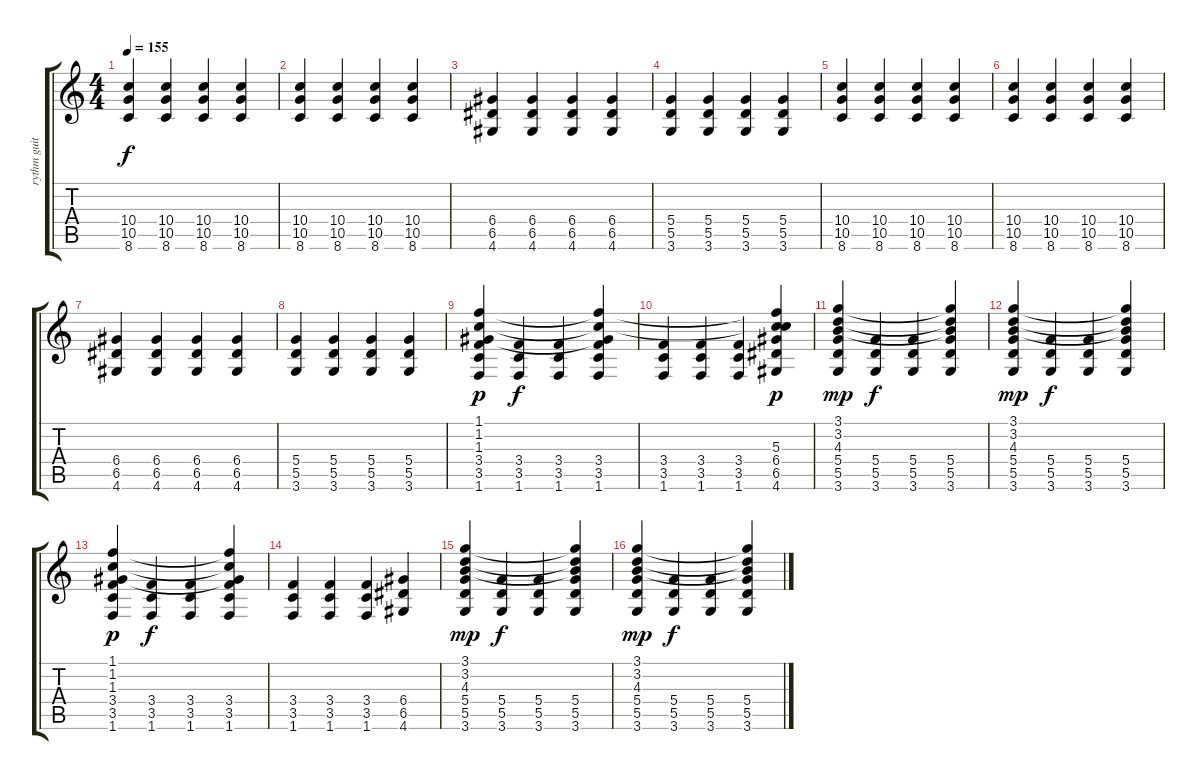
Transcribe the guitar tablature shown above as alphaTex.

\track ("rythm guitar" "rythm guit") {instrument distortionguitar}
\staff {score tabs}
\tuning (E4 B3 G3 D3 A2 E2) {hide}
\ts (4 4)
\tempo 155
\clef g2
\ks c
(10.4 10.5 8.6).4{dy f} (10.4 10.5 8.6).4 (10.4 10.5 8.6).4 (10.4 10.5 8.6).4 |
(10.4 10.5 8.6).4 (10.4 10.5 8.6).4 (10.4 10.5 8.6).4 (10.4 10.5 8.6).4 |
(6.4 6.5 4.6).4 (6.4 6.5 4.6).4 (6.4 6.5 4.6).4 (6.4 6.5 4.6).4 |
(5.4 5.5 3.6).4 (5.4 5.5 3.6).4 (5.4 5.5 3.6).4 (5.4 5.5 3.6).4 |
(10.4 10.5 8.6).4 (10.4 10.5 8.6).4 (10.4 10.5 8.6).4 (10.4 10.5 8.6).4 |
(10.4 10.5 8.6).4 (10.4 10.5 8.6).4 (10.4 10.5 8.6).4 (10.4 10.5 8.6).4 |
(6.4 6.5 4.6).4 (6.4 6.5 4.6).4 (6.4 6.5 4.6).4 (6.4 6.5 4.6).4 |
(5.4 5.5 3.6).4 (5.4 5.5 3.6).4 (5.4 5.5 3.6).4 (5.4 5.5 3.6).4 |
(1.1 1.2 1.3 3.4 3.5 1.6).4{dy p} (3.4 3.5 1.6).4{dy f} (3.4 3.5 1.6).4 (1.1{t} 1.2{t} 1.3{t} 3.4 3.5 1.6).4 |
(3.4 3.5 1.6).4 (3.4 3.5 1.6).4 (3.4 3.5 1.6).4 (1.1{t} 1.2{t} 5.3 6.4 6.5 4.6).4{dy p} |
(3.1 3.2 4.3 5.4 5.5 3.6).4{dy mp} (5.4 5.5 3.6).4{dy f} (5.4 5.5 3.6).4 (3.1{t} 3.2{t} 4.3{t} 5.4 5.5 3.6).4 |
(3.1 3.2 4.3 5.4 5.5 3.6).4{dy mp} (5.4 5.5 3.6).4{dy f} (5.4 5.5 3.6).4 (3.1{t} 3.2{t} 4.3{t} 5.4 5.5 3.6).4 |
(1.1 1.2 1.3 3.4 3.5 1.6).4{dy p} (3.4 3.5 1.6).4{dy f} (3.4 3.5 1.6).4 (1.1{t} 1.2{t} 1.3{t} 3.4 3.5 1.6).4 |
(3.4 3.5 1.6).4 (3.4 3.5 1.6).4 (3.4 3.5 1.6).4 (6.4 6.5 4.6).4 |
(3.1 3.2 4.3 5.4 5.5 3.6).4{dy mp} (5.4 5.5 3.6).4{dy f} (5.4 5.5 3.6).4 (3.1{t} 3.2{t} 4.3{t} 5.4 5.5 3.6).4 |
(3.1 3.2 4.3 5.4 5.5 3.6).4{dy mp} (5.4 5.5 3.6).4{dy f} (5.4 5.5 3.6).4 (3.1{t} 3.2{t} 4.3{t} 5.4 5.5 3.6).4
